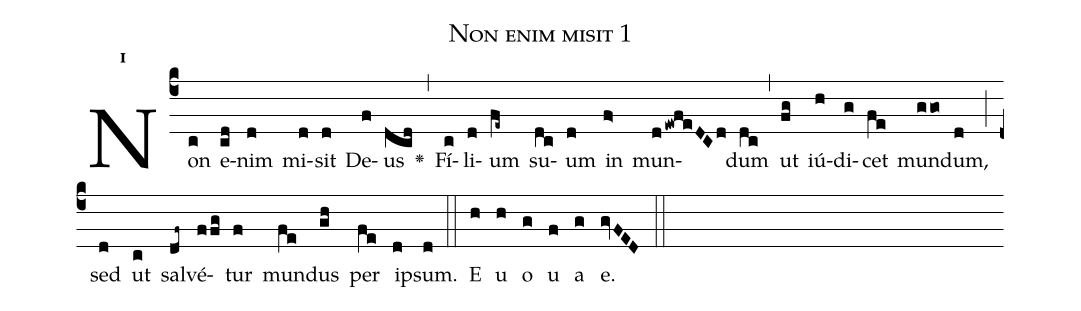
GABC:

name:Non enim misit 1;
office-part:Antiphona;
mode:1;
%%
initial-style: 1;
name: Non enim misit 1
book: Antiphonae & Responsoria/Tomus II, p. 72;
occasion: Hebdomada IV Quadragesimae Dominica;
office-part: Vesperae II Ant E;
user-notes: ;
commentary: ;
annotation: 1d2;
centering-scheme: english;
fontsize: 12;
font: OFLSortsMillGoudy;
height: 11;
width: 4.5;
%%
(c4)Non(c) e(cd)nim(d) mi(d)sit(d) De(f)us(dcd) <v>\greheightstar</v>(,) Fí(c)li(d)um(fe~) su(dc)um(d) in(f>) mun(dewfeDCd)dum(dc) (,) ut(fg) iú(h)di(g)cet(fe) mun(ggo)dum,(d) (;) sed(d) ut(c) sal(df~)vé(ffg)tur(f) mun(fe)dus(gh) per(fe) i(d)psum.(d) (::)
E(h) u(h) o(g) u(f) a(g) e.(gvFED) (::)
